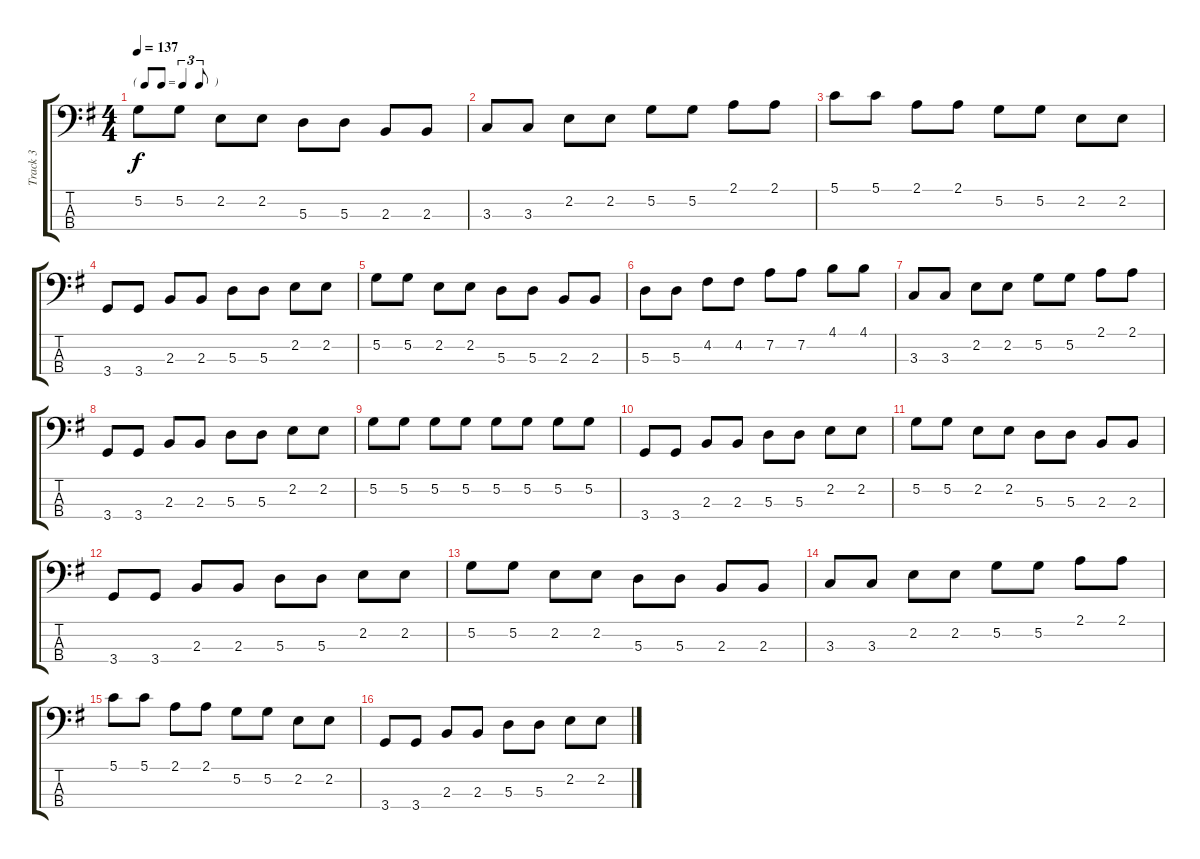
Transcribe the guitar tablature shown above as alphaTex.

\track ("Track 3" "Track 3") {instrument electricbassfinger}
\staff {score tabs}
\tuning (G2 D2 A1 E1) {hide}
\ts (4 4)
\tf triplet8th
\tempo 137
\clef f4
\ks g
5.2.8{dy f} 5.2.8 2.2.8 2.2.8 5.3.8 5.3.8 2.3.8 2.3.8 |
3.3.8 3.3.8 2.2.8 2.2.8 5.2.8 5.2.8 2.1.8 2.1.8 |
5.1.8 5.1.8 2.1.8 2.1.8 5.2.8 5.2.8 2.2.8 2.2.8 |
3.4.8 3.4.8 2.3.8 2.3.8 5.3.8 5.3.8 2.2.8 2.2.8 |
5.2.8 5.2.8 2.2.8 2.2.8 5.3.8 5.3.8 2.3.8 2.3.8 |
5.3.8 5.3.8 4.2.8 4.2.8 7.2.8 7.2.8 4.1.8 4.1.8 |
3.3.8 3.3.8 2.2.8 2.2.8 5.2.8 5.2.8 2.1.8 2.1.8 |
3.4.8 3.4.8 2.3.8 2.3.8 5.3.8 5.3.8 2.2.8 2.2.8 |
5.2.8 5.2.8 5.2.8 5.2.8 5.2.8 5.2.8 5.2.8 5.2.8 |
3.4.8 3.4.8 2.3.8 2.3.8 5.3.8 5.3.8 2.2.8 2.2.8 |
5.2.8 5.2.8 2.2.8 2.2.8 5.3.8 5.3.8 2.3.8 2.3.8 |
3.4.8 3.4.8 2.3.8 2.3.8 5.3.8 5.3.8 2.2.8 2.2.8 |
5.2.8 5.2.8 2.2.8 2.2.8 5.3.8 5.3.8 2.3.8 2.3.8 |
3.3.8 3.3.8 2.2.8 2.2.8 5.2.8 5.2.8 2.1.8 2.1.8 |
5.1.8 5.1.8 2.1.8 2.1.8 5.2.8 5.2.8 2.2.8 2.2.8 |
3.4.8 3.4.8 2.3.8 2.3.8 5.3.8 5.3.8 2.2.8 2.2.8
